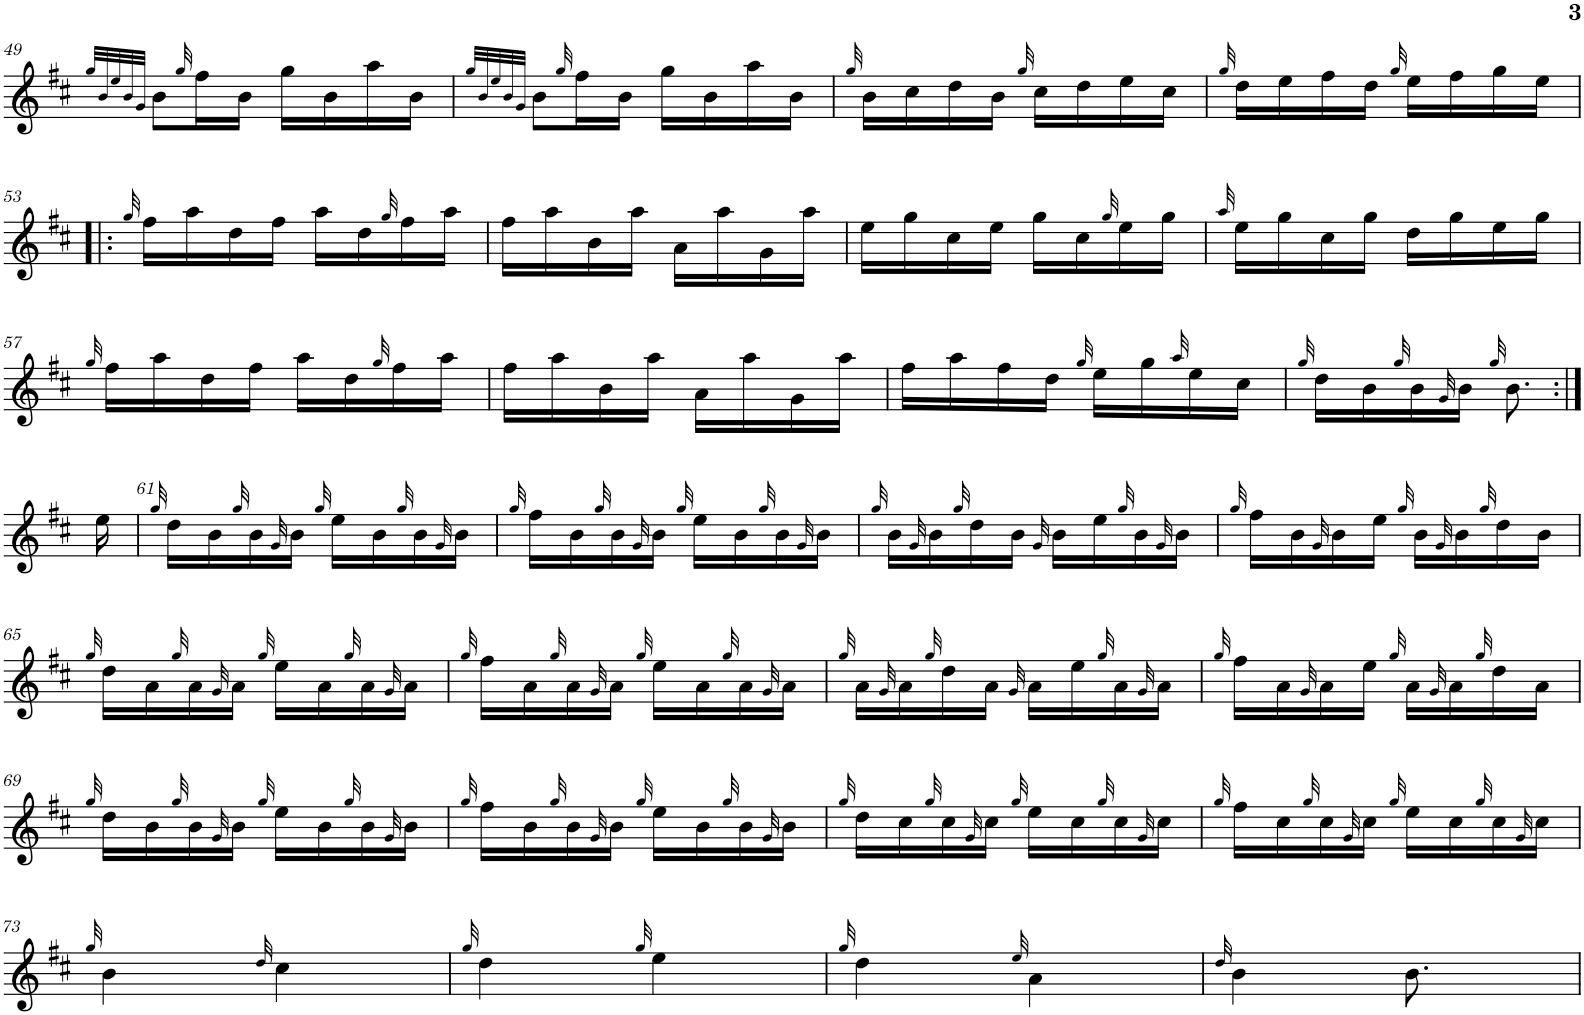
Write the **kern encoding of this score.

**kern
*part1
*staff1
*I"Bagpipe
*I'Bag
!!LO:PB:g=z
*clefG2
*k[f#c#]
*M2/4
=49
32qgg/LLL
32qb/
32qee/
32qb/
32qg/JJJ
8b\L
32qgg/
16ff#\L
16b\JJ
16gg\LL
16b\
16aa\
16b\JJ
=50
32qgg/LLL
32qb/
32qee/
32qb/
32qg/JJJ
8b\L
32qgg/
16ff#\L
16b\JJ
16gg\LL
16b\
16aa\
16b\JJ
=51
32qgg/
16b\LL
16cc#\
16dd\
16b\JJ
32qgg/
16cc#\LL
16dd\
16ee\
16cc#\JJ
=52
32qgg/
16dd\LL
16ee\
16ff#\
16dd\JJ
32qgg/
16ee\LL
16ff#\
16gg\
16ee\JJ
!!LO:LB:g=z
=53!|:
32qgg/
16ff#\LL
16aa\
16dd\
16ff#\JJ
16aa\LL
16dd\
32qgg/
16ff#\
16aa\JJ
=54
16ff#\LL
16aa\
16b\
16aa\JJ
16a\LL
16aa\
16g\
16aa\JJ
=55
16ee\LL
16gg\
16cc#\
16ee\JJ
16gg\LL
16cc#\
32qgg/
16ee\
16gg\JJ
=56
32qaa/
16ee\LL
16gg\
16cc#\
16gg\JJ
16dd\LL
16gg\
16ee\
16gg\JJ
!!LO:LB:g=z
=57
32qgg/
16ff#\LL
16aa\
16dd\
16ff#\JJ
16aa\LL
16dd\
32qgg/
16ff#\
16aa\JJ
=58
16ff#\LL
16aa\
16b\
16aa\JJ
16a\LL
16aa\
16g\
16aa\JJ
=59
16ff#\LL
16aa\
16ff#\
16dd\JJ
32qgg/
16ee\LL
16gg\
32qaa/
16ee\
16cc#\JJ
=60
32qgg/
16dd\LL
16b\
32qgg/
16b\
32qg/
16b\JJ
32qgg/
8.b\
!!LO:LB:g=z
=60X3:|!
16ee\
=61
32qgg/
16dd\LL
16b\
32qgg/
16b\
32qg/
16b\JJ
32qgg/
16ee\LL
16b\
32qgg/
16b\
32qg/
16b\JJ
=62
32qgg/
16ff#\LL
16b\
32qgg/
16b\
32qg/
16b\JJ
32qgg/
16ee\LL
16b\
32qgg/
16b\
32qg/
16b\JJ
=63
32qgg/
16b\LL
32qg/
16b\
32qgg/
16dd\
16b\JJ
32qg/
16b\LL
16ee\
32qgg/
16b\
32qg/
16b\JJ
=64
32qgg/
16ff#\LL
16b\
32qg/
16b\
16ee\JJ
32qgg/
16b\LL
32qg/
16b\
32qgg/
16dd\
16b\JJ
!!LO:LB:g=z
=65
32qgg/
16dd\LL
16a\
32qgg/
16a\
32qg/
16a\JJ
32qgg/
16ee\LL
16a\
32qgg/
16a\
32qg/
16a\JJ
=66
32qgg/
16ff#\LL
16a\
32qgg/
16a\
32qg/
16a\JJ
32qgg/
16ee\LL
16a\
32qgg/
16a\
32qg/
16a\JJ
=67
32qgg/
16a\LL
32qg/
16a\
32qgg/
16dd\
16a\JJ
32qg/
16a\LL
16ee\
32qgg/
16a\
32qg/
16a\JJ
=68
32qgg/
16ff#\LL
16a\
32qg/
16a\
16ee\JJ
32qgg/
16a\LL
32qg/
16a\
32qgg/
16dd\
16a\JJ
!!LO:LB:g=z
=69
32qgg/
16dd\LL
16b\
32qgg/
16b\
32qg/
16b\JJ
32qgg/
16ee\LL
16b\
32qgg/
16b\
32qg/
16b\JJ
=70
32qgg/
16ff#\LL
16b\
32qgg/
16b\
32qg/
16b\JJ
32qgg/
16ee\LL
16b\
32qgg/
16b\
32qg/
16b\JJ
=71
32qgg/
16dd\LL
16cc#\
32qgg/
16cc#\
32qg/
16cc#\JJ
32qgg/
16ee\LL
16cc#\
32qgg/
16cc#\
32qg/
16cc#\JJ
=72
32qgg/
16ff#\LL
16cc#\
32qgg/
16cc#\
32qg/
16cc#\JJ
32qgg/
16ee\LL
16cc#\
32qgg/
16cc#\
32qg/
16cc#\JJ
!!LO:LB:g=z
=73
32qgg/
4b\
32qdd/
4cc#\
=74
32qgg/
4dd\
32qgg/
4ee\
=75
32qgg/
4dd\
32qee/
4a\
=76
32qdd/
4b\
8.b\
=
*-
